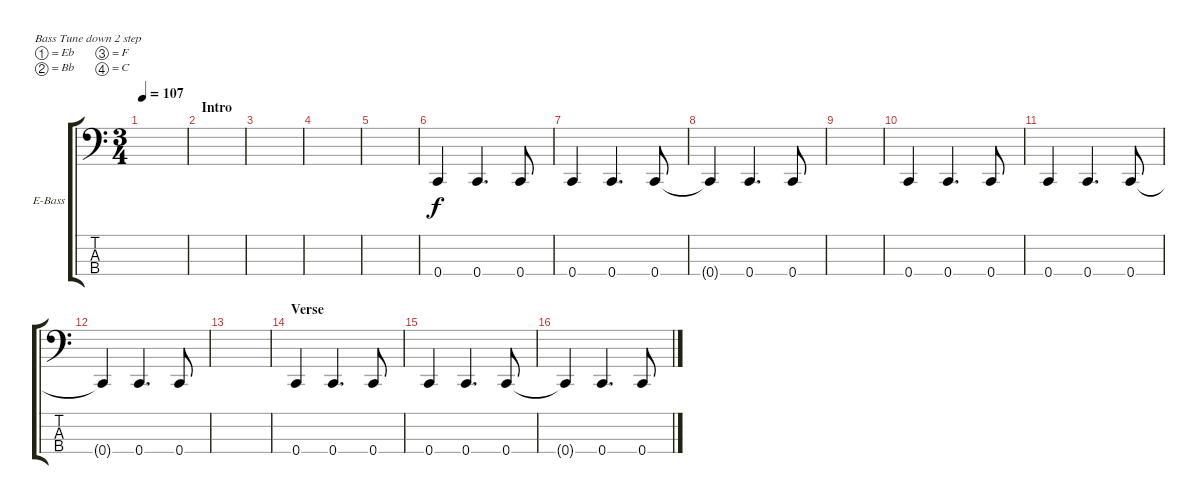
\defaultSystemsLayout 4
\bracketExtendMode groupsimilarinstruments
\firstSystemTrackNameOrientation horizontal
\otherSystemsTrackNameOrientation horizontal
\track ("Bass" "E-Bass") {instrument electricbassfinger}
\staff {score tabs}
\tuning (Eb2 Bb1 F1 C1)
\ts (3 4)
\tempo 107
\clef f4
\scale
0.485477
\ks c
|
\section ("" "Intro")
\scale
0.257261 |
\scale
0.257261 |
\scale
0.333333 |
\scale
0.333333 |
\scale
0.333333 0.4.4 0.4.4{d} 0.4.8 |
\scale
0.333333 0.4.4 0.4.4{d} 0.4.8 |
\scale
0.333333 0.4{t}.4 0.4.4{d} 0.4.8 |
\scale
0.333333 |
\scale
0.333333 0.4.4 0.4.4{d} 0.4.8 |
\scale
0.333333 0.4.4 0.4.4{d} 0.4.8 |
\scale
0.333333 0.4{t}.4 0.4.4{d} 0.4.8 |
\scale
0.333333 |
\section ("" "Verse")
\scale
0.333333 0.4.4 0.4.4{d} 0.4.8 |
\scale
0.333333 0.4.4 0.4.4{d} 0.4.8 |
\scale
0.333333 0.4{t}.4 0.4.4{d} 0.4.8
